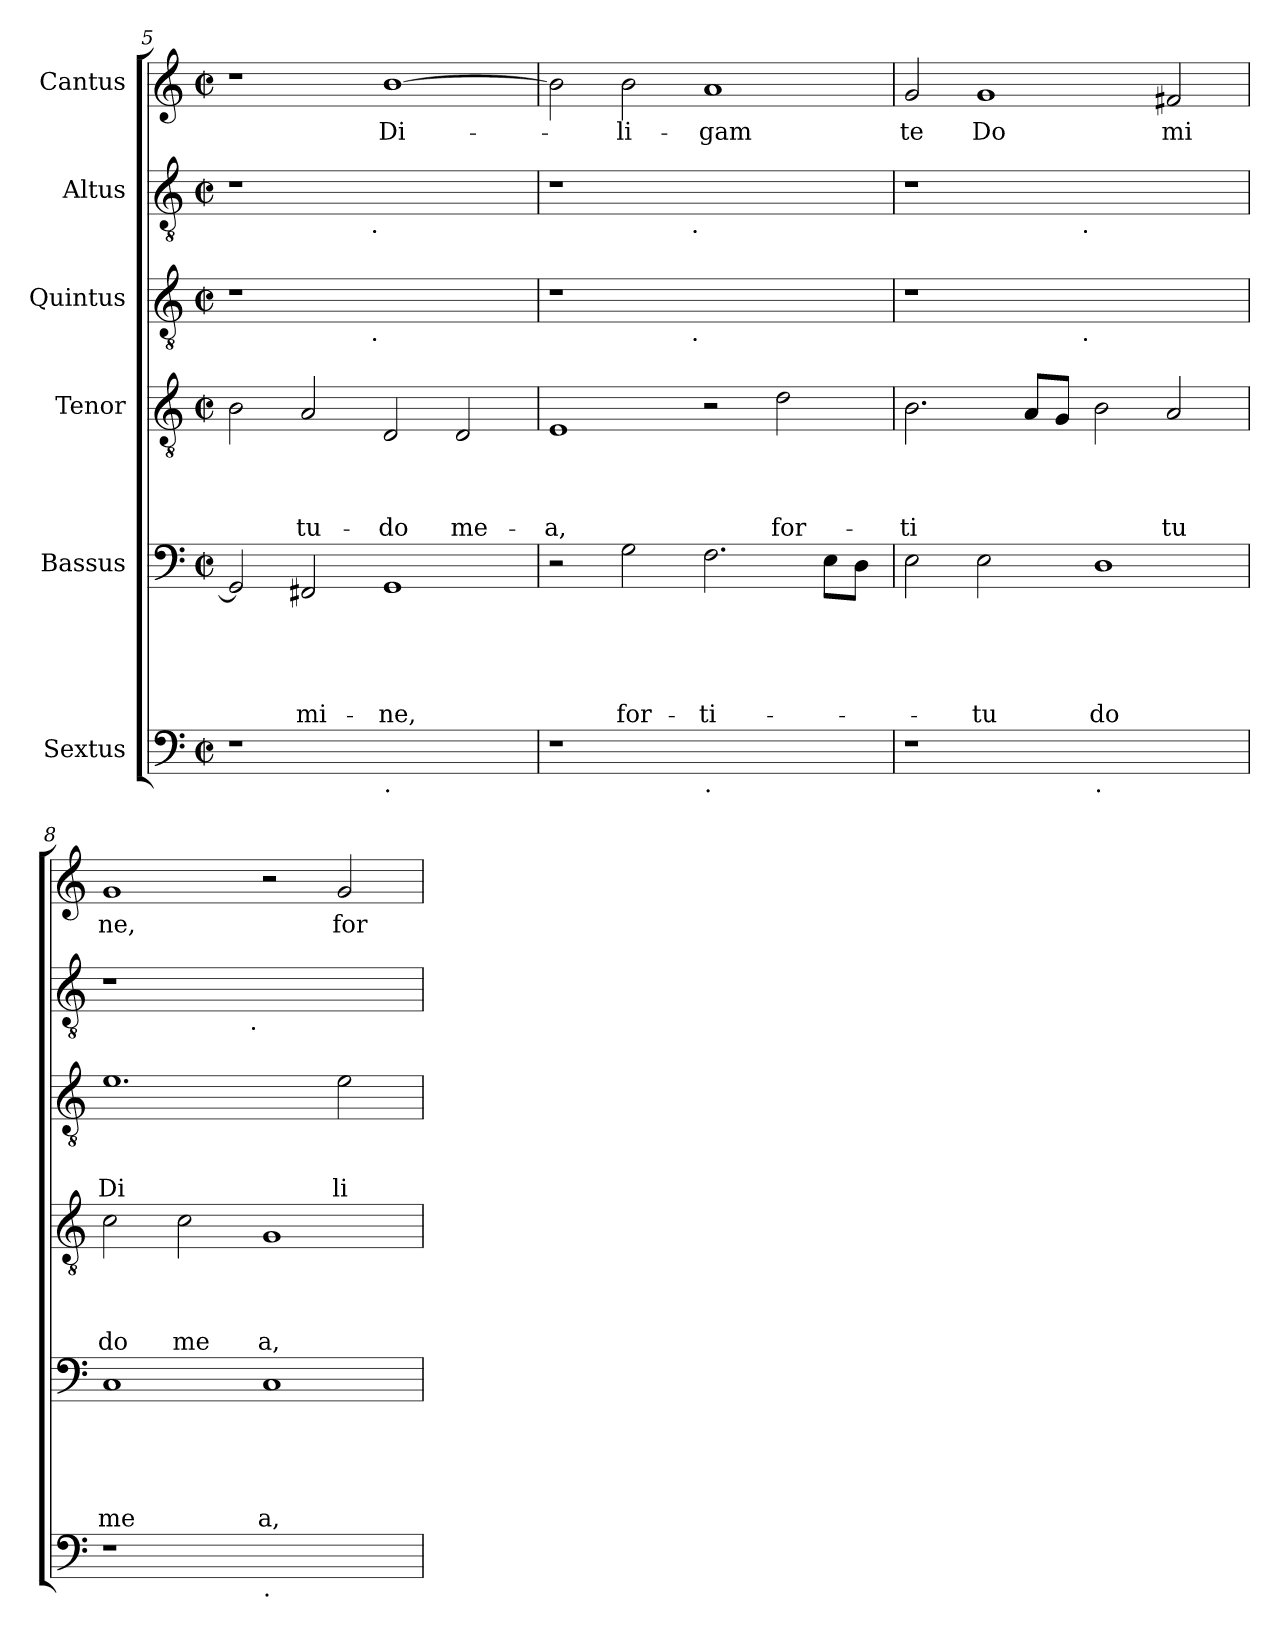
**kern	**kern	**text	**text	**text	**text	**text	**kern	**text	**text	**text	**text	**kern	**text	**text	**text	**kern	**kern	**text
*part6	*part5	*part5	*part5	*part5	*part5	*part5	*part4	*part4	*part4	*part4	*part4	*part3	*part3	*part3	*part3	*part2	*part1	*part1
*staff6	*staff5	*staff5	*staff5	*staff5	*staff5	*staff5	*staff4	*staff4	*staff4	*staff4	*staff4	*staff3	*staff3	*staff3	*staff3	*staff2	*staff1	*staff1
*I"Sextus	*I"Bassus	*	*	*	*	*	*I"Tenor	*	*	*	*	*I"Quintus	*	*	*	*I"Altus	*I"Cantus	*
*clefF4	*clefF4	*	*	*	*	*	*clefGv2	*	*	*	*	*clefGv2	*	*	*	*clefGv2	*clefG2	*
*k[]	*k[]	*	*	*	*	*	*k[]	*	*	*	*	*k[]	*	*	*	*k[]	*k[]	*
*C:	*C:	*	*	*	*	*	*C:	*	*	*	*	*C:	*	*	*	*C:	*C:	*
*M2/2	*M2/2	*	*	*	*	*	*M2/2	*	*	*	*	*M2/2	*	*	*	*M2/2	*M2/2	*
*met(c|)	*met(c|)	*	*	*	*	*	*met(c|)	*	*	*	*	*met(c|)	*	*	*	*met(c|)	*met(c|)	*
=5	=5	=5	=5	=5	=5	=5	=5	=5	=5	=5	=5	=5	=5	=5	=5	=5	=5	=5
*	*	*	*	*	*	*	*	*	*	*	*	*^	*	*	*	*^	*	*
1r	2GG/]	.	.	.	.	.	2B\	.	.	.	.	1r	2ryy	.	.	.	1r	2ryy	1r	.
!	!	!	!	!	!	!LO:LY:b	!	!	!	!	!LO:LY:b	!	!	!	!	!	!	!	!	!
.	2FF#X/	.	.	.	.	-mi-	2A/	.	.	.	-tu-	.	4...ryy	.	.	.	.	4...ryy	.	.
!	!	!	!	!	!	!	!	!	!	!	!	!	!	!	!	!	!	!LO:TX:b:t=.	!	!
!	!	!	!	!	!	!	!	!	!	!	!	!	!LO:TX:b:t=.	!	!	!	!	!	!	!
.	.	.	.	.	.	.	.	.	.	.	.	.	1ryy	.	.	.	.	1ryy	.	.
!LO:TX:b:t=.	!	!	!	!	!	!	!	!	!	!	!	!	!	!	!	!	!	!	!	!
!	!	!	!	!	!	!LO:LY:b	!	!	!	!	!LO:LY:b	!	!	!	!	!	!	!	!	!LO:LY:b
1ryy	1GG	.	.	.	.	-ne,	2D/	.	.	.	-do	1ryy	.	.	.	.	1ryy	.	[>1b	Di-
!	!	!	!	!	!	!	!	!	!	!	!LO:LY:b	!	!	!	!	!	!	!	!	!
.	.	.	.	.	.	.	2D/	.	.	.	me-	.	.	.	.	.	.	.	.	.
.	.	.	.	.	.	.	.	.	.	.	.	.	32ryy	.	.	.	.	32ryy	.	.
=6	=6	=6	=6	=6	=6	=6	=6	=6	=6	=6	=6	=6	=6	=6	=6	=6	=6	=6	=6	=6
!	!	!	!	!	!	!	!	!	!	!	!LO:LY:b	!	!	!	!	!	!	!	!	!
1r	2r	.	.	.	.	.	1E	.	.	.	-a,	1r	2ryy	.	.	.	1r	2ryy	2b\]	.
!	!	!	!	!	!	!LO:LY:b	!	!	!	!	!	!	!	!	!	!	!	!	!	!LO:LY:b
.	2G\	.	.	.	.	for-	.	.	.	.	.	.	4...ryy	.	.	.	.	4...ryy	2b\	-li-
!	!	!	!	!	!	!	!	!	!	!	!	!	!	!	!	!	!	!LO:TX:b:t=.	!	!
!	!	!	!	!	!	!	!	!	!	!	!	!	!LO:TX:b:t=.	!	!	!	!	!	!	!
.	.	.	.	.	.	.	.	.	.	.	.	.	1ryy	.	.	.	.	1ryy	.	.
!LO:TX:b:t=.	!	!	!	!	!	!	!	!	!	!	!	!	!	!	!	!	!	!	!	!
!	!	!	!	!	!	!LO:LY:b	!	!	!	!	!	!	!	!	!	!	!	!	!	!LO:LY:b
1ryy	2.F\	.	.	.	.	-ti-	2r	.	.	.	.	1ryy	.	.	.	.	1ryy	.	1a	-gam
!	!	!	!	!	!	!	!	!	!	!	!LO:LY:b	!	!	!	!	!	!	!	!	!
.	.	.	.	.	.	.	2d\	.	.	.	for-	.	.	.	.	.	.	.	.	.
.	8E\L	.	.	.	.	.	.	.	.	.	.	.	.	.	.	.	.	.	.	.
.	8D\J	.	.	.	.	.	.	.	.	.	.	.	.	.	.	.	.	.	.	.
.	.	.	.	.	.	.	.	.	.	.	.	.	32ryy	.	.	.	.	32ryy	.	.
!!LO:LB:g=z
=7	=7	=7	=7	=7	=7	=7	=7	=7	=7	=7	=7	=7	=7	=7	=7	=7	=7	=7	=7	=7
!	!	!	!	!	!	!	!	!	!	!	!LO:LY:b	!	!	!	!	!	!	!	!	!LO:LY:b
1r	2E\	.	.	.	.	.	2.B\	.	.	.	-ti	1r	2ryy	.	.	.	1r	2ryy	2g/	te
!	!	!	!	!	!	!LO:LY:b	!	!	!	!	!	!	!	!	!	!	!	!	!	!LO:LY:b
.	2E\	.	.	.	.	-tu	.	.	.	.	.	.	4...ryy	.	.	.	.	4...ryy	1g	Do
.	.	.	.	.	.	.	8A/L	.	.	.	.	.	.	.	.	.	.	.	.	.
.	.	.	.	.	.	.	8G/J	.	.	.	.	.	.	.	.	.	.	.	.	.
!	!	!	!	!	!	!	!	!	!	!	!	!	!	!	!	!	!	!LO:TX:b:t=.	!	!
!	!	!	!	!	!	!	!	!	!	!	!	!	!LO:TX:b:t=.	!	!	!	!	!	!	!
.	.	.	.	.	.	.	.	.	.	.	.	.	1ryy	.	.	.	.	1ryy	.	.
!LO:TX:b:t=.	!	!	!	!	!	!	!	!	!	!	!	!	!	!	!	!	!	!	!	!
!	!	!	!	!	!	!LO:LY:b	!	!	!	!	!	!	!	!	!	!	!	!	!	!
1ryy	1D	.	.	.	.	do	2B\	.	.	.	.	1ryy	.	.	.	.	1ryy	.	.	.
!	!	!	!	!	!	!	!	!	!	!	!LO:LY:b	!	!	!	!	!	!	!	!	!LO:LY:b
.	.	.	.	.	.	.	2A/	.	.	.	tu	.	.	.	.	.	.	.	2f#X/	mi
.	.	.	.	.	.	.	.	.	.	.	.	.	32ryy	.	.	.	.	32ryy	.	.
=8	=8	=8	=8	=8	=8	=8	=8	=8	=8	=8	=8	=8	=8	=8	=8	=8	=8	=8	=8	=8
!	!	!	!	!	!	!LO:LY:b	!	!	!	!	!LO:LY:b	!	!	!	!	!LO:LY:b	!	!	!	!LO:LY:b
*	*	*	*	*	*	*	*	*	*	*	*	*v	*v	*	*	*	*	*	*	*
1r	1C	.	.	.	.	me	2c\	.	.	.	do	1.e	.	.	Di	1r	2ryy	1g	ne,
!	!	!	!	!	!	!	!	!	!	!	!LO:LY:b	!	!	!	!	!	!	!	!
.	.	.	.	.	.	.	2c\	.	.	.	me	.	.	.	.	.	4...ryy	.	.
!	!	!	!	!	!	!	!	!	!	!	!	!	!	!	!	!	!LO:TX:b:t=.	!	!
.	.	.	.	.	.	.	.	.	.	.	.	.	.	.	.	.	1ryy	.	.
!LO:TX:b:t=.	!	!	!	!	!	!	!	!	!	!	!	!	!	!	!	!	!	!	!
!	!	!	!	!	!	!LO:LY:b	!	!	!	!	!LO:LY:b	!	!	!	!	!	!	!	!
1ryy	1C	.	.	.	.	a,	1G	.	.	.	a,	.	.	.	.	1ryy	.	2r	.
!	!	!	!	!	!	!	!	!	!	!	!	!	!	!	!LO:LY:b	!	!	!	!LO:LY:b
.	.	.	.	.	.	.	.	.	.	.	.	2e\	.	.	li	.	.	2g/	for
.	.	.	.	.	.	.	.	.	.	.	.	.	.	.	.	.	32ryy	.	.
*	*	*	*	*	*	*	*	*	*	*	*	*	*	*	*	*v	*v	*	*
=	=	=	=	=	=	=	=	=	=	=	=	=	=	=	=	=	=	=
*-	*-	*-	*-	*-	*-	*-	*-	*-	*-	*-	*-	*-	*-	*-	*-	*-	*-	*-
